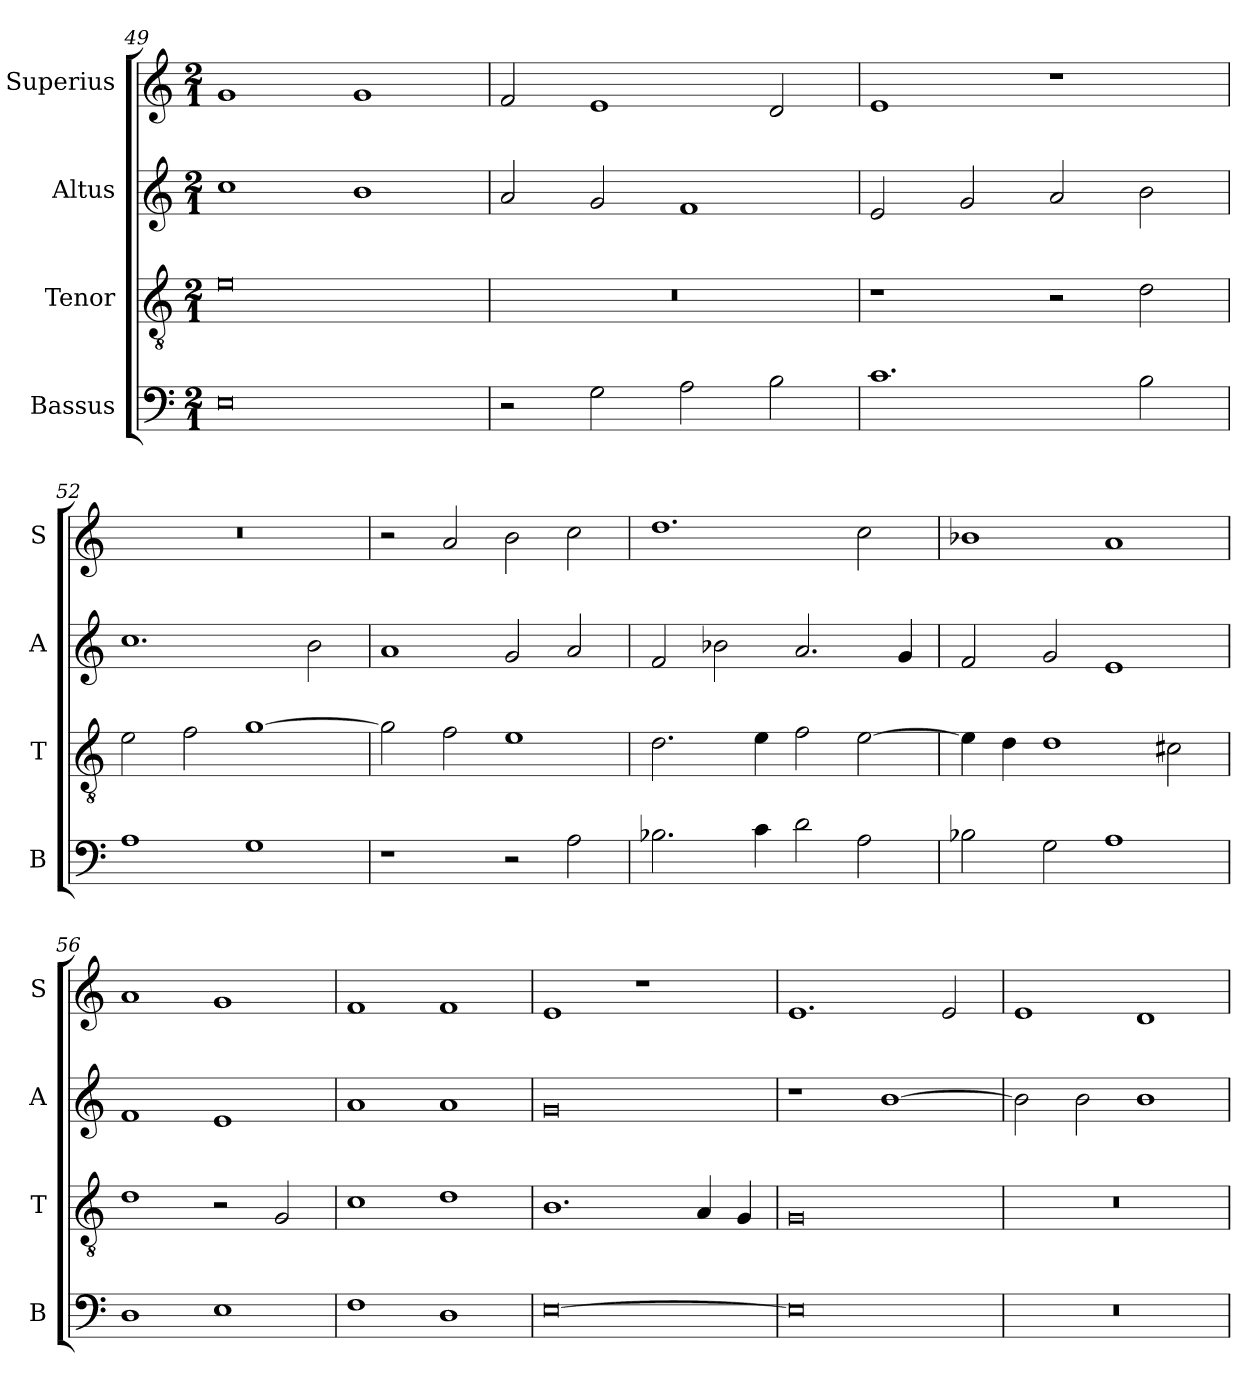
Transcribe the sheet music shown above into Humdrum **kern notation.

**kern	**kern	**kern	**kern
*part4	*part3	*part2	*part1
*staff4	*staff3	*staff2	*staff1
*I"Bassus	*I"Tenor	*I"Altus	*I"Superius
*I'B	*I'T	*I'A	*I'S
*clefF4	*clefGv2	*clefG2	*clefG2
*k[]	*k[]	*k[]	*k[]
*C:	*C:	*C:	*C:
*M2/1	*M2/1	*M2/1	*M2/1
=49	=49	=49	=49
0E	0e	1cc	1g
.	.	1b	1g
=50	=50	=50	=50
2r	0r	2a	2f
2G	.	2g	1e
2A	.	1f	.
2B	.	.	2d
=51	=51	=51	=51
1.c	1r	2e	1e
.	.	2g	.
.	2r	2a	1r
2B	2d	2b	.
=52	=52	=52	=52
1A	2e	1.cc	0r
.	2f	.	.
1G	[1g	.	.
.	.	2b	.
=53	=53	=53	=53
1r	2g]	1a	2r
.	2f	.	2a
2r	1e	2g	2b
2A	.	2a	2cc
=54	=54	=54	=54
2.B-X	2.d	2f	1.dd
.	.	2b-X	.
4c	4e	.	.
2d	2f	2.a	.
2A	[2e	.	2cc
.	.	4g	.
=55	=55	=55	=55
2B-X	4e]	2f	1b-X
.	4d	.	.
2G	1d	2g	.
1A	.	1e	1a
.	2c#X	.	.
=56	=56	=56	=56
1D	1d	1f	1a
1E	2r	1e	1g
.	2G	.	.
=57	=57	=57	=57
1F	1c	1a	1f
1D	1d	1a	1f
=58	=58	=58	=58
[0E	1.B	0g	1e
.	.	.	1r
.	4A	.	.
.	4G	.	.
=59	=59	=59	=59
0E]	0G	1r	1.e
.	.	[1b	.
.	.	.	2e
=60	=60	=60	=60
0r	0r	2b]	1e
.	.	2b	.
.	.	1b	1d
=	=	=	=
*-	*-	*-	*-
